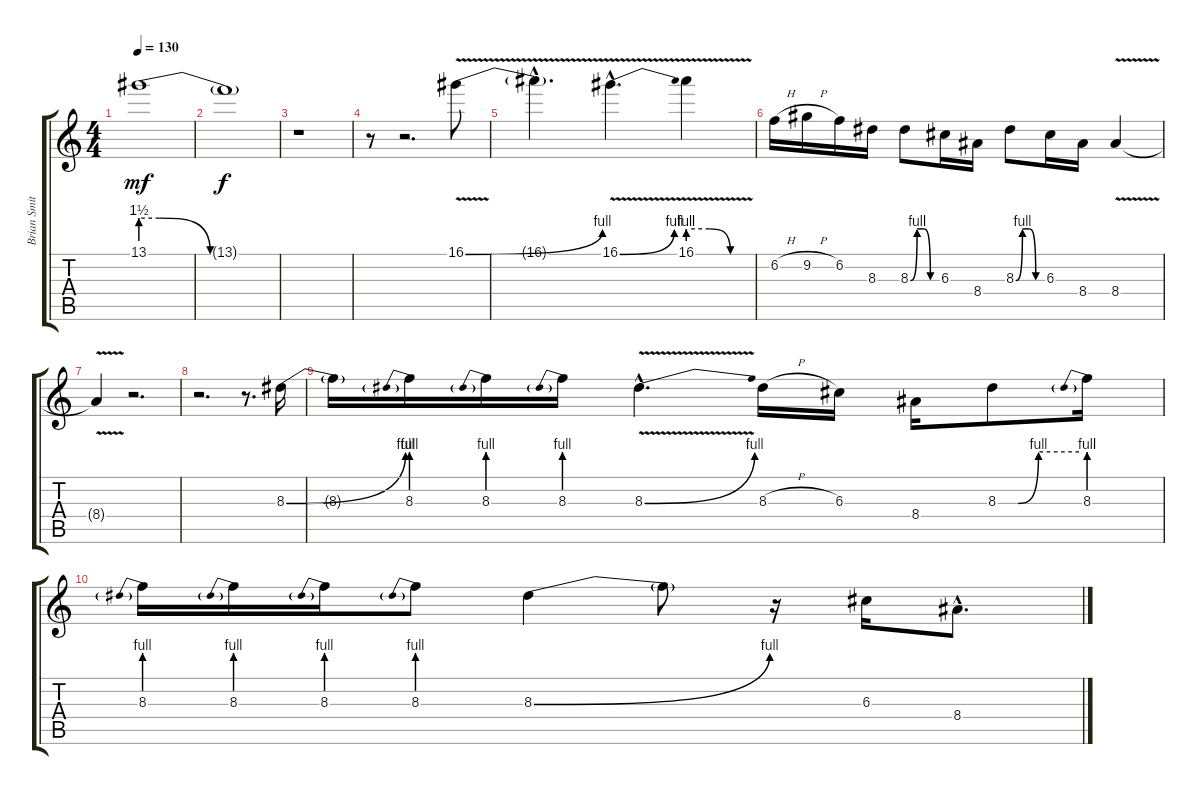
\track ("Brian Smith - Lead" "Brian Smit") {instrument distortionguitar}
\staff {score tabs}
\tuning (E4 B3 G3 D3 A2 E2) {hide}
\ts (4 4)
\tempo 130
\clef g2
\ks c
13.1{be (custom 0 6 8 6 30 0 40 0 60 0)}.1{dy mf} |
13.1{t}.1{dy f} |
r.1 |
r.8 r.2{d} 16.1{be (bend 0 0 60 4) v}.8 |
16.1{hac t}.4{d} 16.1{be (bend 0 0 60 4) v hac}.4{d} 16.1{be (custom 0 4 20 4 40 0 60 0) v}.4 |
6.2{h}.16 9.2{h}.16 6.2.16 8.3.16 8.3{be (custom 0 0 15 4 30 4 45 0 60 0)}.8 6.3.16 8.4.16 8.3{be (custom 0 0 15 4 30 4 45 0 60 0)}.8 6.3.16 8.4.16 8.4{v}.4 |
8.4{t}.4 r.2{d} |
r.2{d} r.8{d} 8.3{be (bend 0 0 60 4)}.16 |
8.3{t}.16 8.3{be (prebend 0 4 60 4)}.16 8.3{be (prebend 0 4 60 4)}.16 8.3{be (prebend 0 4 60 4)}.16 8.3{be (bend 0 0 60 4) v hac}.4{d} 8.3{h}.16 6.3.16 8.4.16 8.3{be (custom 0 0 15 0 30 4 60 4)}.8 8.3{be (prebend 0 4 60 4)}.16 |
8.3{be (prebend 0 4 60 4)}.16 8.3{be (prebend 0 4 60 4)}.16 8.3{be (prebend 0 4 60 4)}.16 8.3{be (prebend 0 4 60 4)}.8 8.3{be (bend 0 0 60 4)}.4 8.3{t}.8 r.16 6.3.16 8.4{hac}.8{d}
